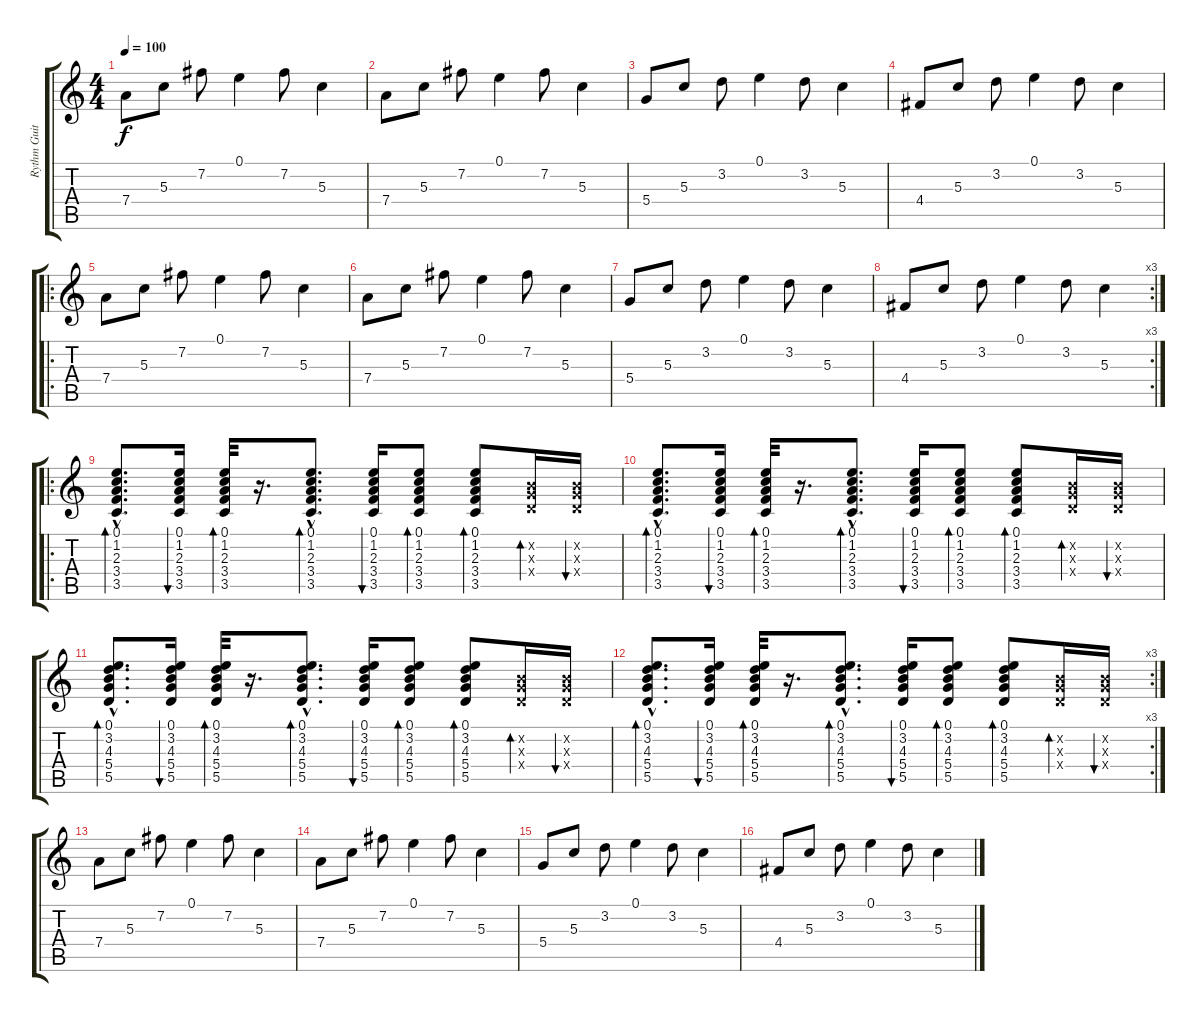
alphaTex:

\track ("Rythm Guitar" "Rythm Guit") {instrument acousticguitarnylon}
\staff {score tabs}
\tuning (E4 B3 G3 D3 A2 E2) {hide}
\ts (4 4)
\tempo 100
\clef g2
\ks c
7.4.8{dy f instrument acousticguitarnylon} 5.3.8 7.2.8 0.1.4 7.2.8 5.3.4 |
7.4.8 5.3.8 7.2.8 0.1.4 7.2.8 5.3.4 |
5.4.8 5.3.8 3.2.8 0.1.4 3.2.8 5.3.4 |
4.4.8 5.3.8 3.2.8 0.1.4 3.2.8 5.3.4 |
\ro
7.4.8 5.3.8 7.2.8 0.1.4 7.2.8 5.3.4 |
7.4.8 5.3.8 7.2.8 0.1.4 7.2.8 5.3.4 |
5.4.8 5.3.8 3.2.8 0.1.4 3.2.8 5.3.4 |
\rc 3
4.4.8 5.3.8 3.2.8 0.1.4 3.2.8 5.3.4 |
\ro
(0.1{hac} 1.2{hac} 2.3{hac} 3.4{hac} 3.5{hac}).8{d bd 60} (0.1 1.2 2.3 3.4 3.5).16{bu 60} (0.1 1.2 2.3 3.4 3.5).32{bd 60} r.16{d} (0.1{hac} 1.2{hac} 2.3{hac} 3.4{hac} 3.5{hac}).8{d bd 60} (0.1 1.2 2.3 3.4 3.5).16{bu 60} (0.1 1.2 2.3 3.4 3.5).8{bd 60} (0.1 1.2 2.3 3.4 3.5).8{bd 60} (0.2{x} 0.3{x} 0.4{x}).16{bd 60} (0.2{x} 0.3{x} 0.4{x}).16{bu 60} |
(0.1{hac} 1.2{hac} 2.3{hac} 3.4{hac} 3.5{hac}).8{d bd 60} (0.1 1.2 2.3 3.4 3.5).16{bu 60} (0.1 1.2 2.3 3.4 3.5).32{bd 60} r.16{d} (0.1{hac} 1.2{hac} 2.3{hac} 3.4{hac} 3.5{hac}).8{d bd 60} (0.1 1.2 2.3 3.4 3.5).16{bu 60} (0.1 1.2 2.3 3.4 3.5).8{bd 60} (0.1 1.2 2.3 3.4 3.5).8{bd 60} (0.2{x} 0.3{x} 0.4{x}).16{bd 60} (0.2{x} 0.3{x} 0.4{x}).16{bu 60} |
(0.1{hac} 3.2{hac} 4.3{hac} 5.4{hac} 5.5{hac}).8{d bd 60} (0.1 3.2 4.3 5.4 5.5).16{bu 60} (0.1 3.2 4.3 5.4 5.5).32{bd 60} r.16{d} (0.1{hac} 3.2{hac} 4.3{hac} 5.4{hac} 5.5{hac}).8{d bd 60} (0.1 3.2 4.3 5.4 5.5).16{bu 60} (0.1 3.2 4.3 5.4 5.5).8{bd 60} (0.1 3.2 4.3 5.4 5.5).8{bd 60} (0.2{x} 0.3{x} 0.4{x}).16{bd 60} (0.2{x} 0.3{x} 0.4{x}).16{bu 60} |
\rc 3
(0.1{hac} 3.2{hac} 4.3{hac} 5.4{hac} 5.5{hac}).8{d bd 60} (0.1 3.2 4.3 5.4 5.5).16{bu 60} (0.1 3.2 4.3 5.4 5.5).32{bd 60} r.16{d} (0.1{hac} 3.2{hac} 4.3{hac} 5.4{hac} 5.5{hac}).8{d bd 60} (0.1 3.2 4.3 5.4 5.5).16{bu 60} (0.1 3.2 4.3 5.4 5.5).8{bd 60} (0.1 3.2 4.3 5.4 5.5).8{bd 60} (0.2{x} 0.3{x} 0.4{x}).16{bd 60} (0.2{x} 0.3{x} 0.4{x}).16{bu 60} |
7.4.8 5.3.8 7.2.8 0.1.4 7.2.8 5.3.4 |
7.4.8 5.3.8 7.2.8 0.1.4 7.2.8 5.3.4 |
5.4.8 5.3.8 3.2.8 0.1.4 3.2.8 5.3.4 |
4.4.8 5.3.8 3.2.8 0.1.4 3.2.8 5.3.4
